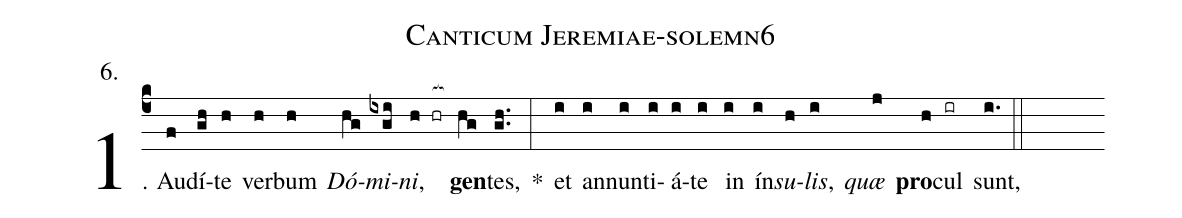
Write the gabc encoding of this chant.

name: Canticum Jeremiae-solemn6;
annotation: 6.;
%%
(c4)1. Au(f)dí(gh)te(h) ver(h)bum(h) <i>Dó</i>(hg)<i>mi</i>(ixgi)<i>ni</i>,(h hr[ocb:1{]) <b>gen</b>(hg[ocb:0}])tes,(gh..) *(:) et(i) an(i)nun(i)ti(i)á(i)te(i) in(i) ín(i)<i>su</i>(h)<i>lis</i>,(i) <i>quæ</i>(j) <b>pro</b>(h)cul(ir) sunt,(i.) (::)
